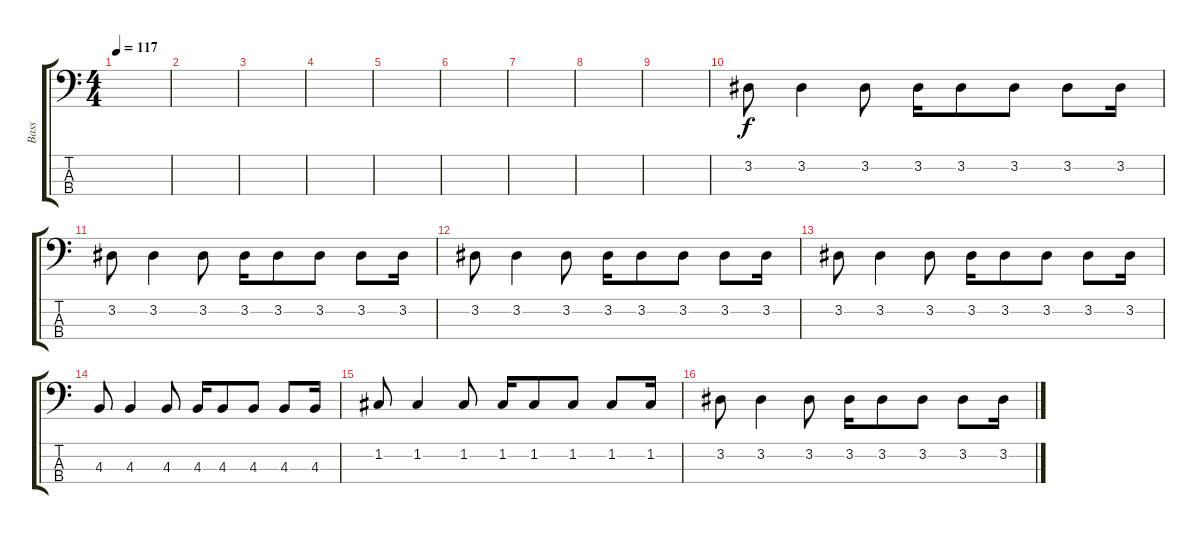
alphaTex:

\track ("Bass" "Bass") {instrument electricbasspick}
\staff {score tabs}
\tuning (F2 C2 G1 C1) {hide}
\ts (4 4)
\tempo 117
\clef f4
\ks c
|
|
|
|
|
|
|
|
|
3.2.8 3.2.4 3.2.8 3.2.16 3.2.8 3.2.8 3.2.8 3.2.16 |
3.2.8 3.2.4 3.2.8 3.2.16 3.2.8 3.2.8 3.2.8 3.2.16 |
3.2.8 3.2.4 3.2.8 3.2.16 3.2.8 3.2.8 3.2.8 3.2.16 |
3.2.8 3.2.4 3.2.8 3.2.16 3.2.8 3.2.8 3.2.8 3.2.16 |
4.3.8 4.3.4 4.3.8 4.3.16 4.3.8 4.3.8 4.3.8 4.3.16 |
1.2.8 1.2.4 1.2.8 1.2.16 1.2.8 1.2.8 1.2.8 1.2.16 |
3.2.8 3.2.4 3.2.8 3.2.16 3.2.8 3.2.8 3.2.8 3.2.16
